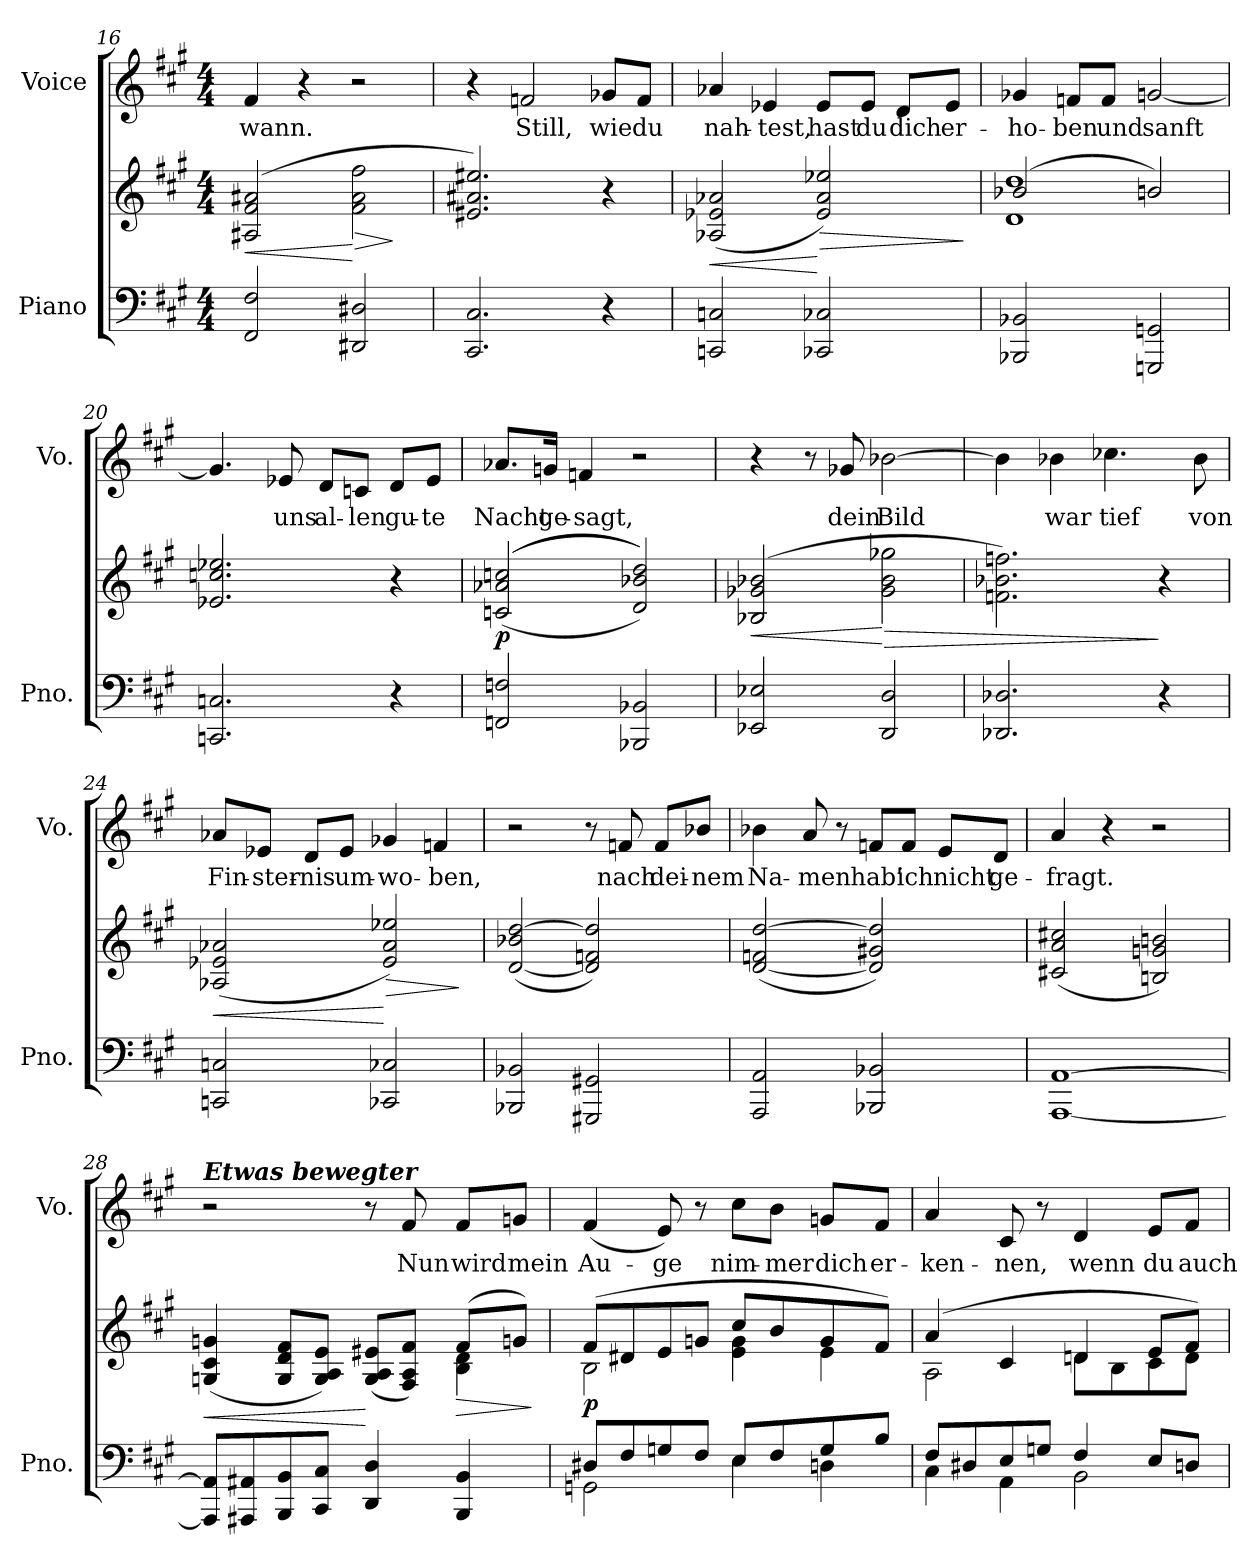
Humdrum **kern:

**kern	**kern	**dynam	**kern	**text
*part2	*part2	*part2	*part1	*part1
*staff3	*staff2	*staff2/3	*staff1	*staff1
*I"Piano	*	*	*I"Voice	*
*I'Pno.	*	*	*I'Vo.	*
*clefF4	*clefG2	*	*clefG2	*
*k[f#c#g#]	*k[f#c#g#]	*	*k[f#c#g#]	*
*M4/4	*M4/4	*	*M4/4	*
=16	=16	=16	=16	=16
!	!	!LO:HP:b	!	!
2FF#/ 2F#/	(2A#X/ 2f#/ 2a#X/	<	4f#/	-wann.
.	.	.	4r	.
!	!	!LO:HP:n=1:b	!	!
2DD#X/ 2D#X/	2f#\ 2a#\ 2ff#\	[ >	2r	.
.	.	]	.	.
=17	=17	=17	=17	=17
2.CC#/ 2.C#/	2.e#X/ 2.a#X/ 2.ee#X/)	.	4r	.
.	.	.	2fn/	Still,
4r	4r	.	8g-X/L	wie
.	.	.	8f/J	du
=18	=18	=18	=18	=18
!	!	!LO:HP:b	!	!
2CCn/ 2Cn/	(2A-X/ 2e-X/ 2a-X/	<	4a-X/	nah-
.	.	.	4e-X/	-test,
!	!	!LO:HP:n=1:b	!	!
2CC-X/ 2C-X/	2e-/ 2a-/ 2ee-X/)	[ >	8e-/L	hast
.	.	.	8e-/J	du
.	.	.	8d/L	dich
.	.	.	8e-/J	er-
.	.	]	.	.
=19	=19	=19	=19	=19
*	*^	*	*	*
2BBB-X/ 2BB-X/	(2b-X/	1d 1dd	.	4g-X/	-ho-
.	.	.	.	8fn/L	-ben
.	.	.	.	8f/J	und
2GGGn/ 2GGn/	2bn/)	.	.	[2gn/	sanft
*	*v	*v	*	*	*
=20	=20	=20	=20	=20
2.CCn/ 2.Cn/	2.e-X/ 2.ccn/ 2.ee-X/	.	4.g/]	.
.	.	.	8e-X/	uns
.	.	.	8d/L	al-
.	.	.	8cn/J	-len
4r	4r	.	8d/L	gu-
.	.	.	8e-/J	-te
=21	=21	=21	=21	=21
!	!	!LO:DY:b	!	!
2FFn/ 2Fn/	(>(<(2cn/ 2a-X/ 2ccn/	p	8.a-X/L	Nacht
.	.	.	16gn/Jk	ge-
.	.	.	4fn/	-sagt,
2BBB-X/ 2BB-X/	2d/ 2b-X/ 2dd/)))	.	2r	.
=22	=22	=22	=22	=22
!	!	!LO:HP:b	!	!
2EE-X/ 2E-X/	(2B-X/ 2g-X/ 2b-X/	<	4r	.
.	.	.	8r	.
.	.	.	8g-X/	dein
!	!	!LO:HP:n=1:b	!	!
2DD/ 2D/	2g-\ 2b-\ 2gg-X\	[ >	[2b-X\	Bild
=23	=23	=23	=23	=23
2.DD-X/ 2.D-X/	2.fn\ 2.b-X\ 2.ffn\)	.	4b-\]	.
.	.	.	4b-X\	war
.	.	.	4.cc-X\	tief
4r	4r	]	.	.
.	.	.	8b-\	von
=24	=24	=24	=24	=24
!	!	!LO:HP:b	!	!
2CCn/ 2Cn/	(>2A-X/ 2e-X/ 2a-X/	<	8a-X/L	Fin-
.	.	.	8e-X/J	-ster-
.	.	.	8d/L	-nis
.	.	.	8e-/J	um-
!	!	!LO:HP:n=1:b	!	!
2CC-X/ 2C-X/	2e-/ 2a-/ 2ee-X/)	[ >	4g-X/	-wo-
.	.	.	4fn/	-ben,
.	.	]	.	.
=25	=25	=25	=25	=25
2BBB-X/ 2BB-X/	([2d/ 2b-X/ [2dd/	.	2r	.
2GGG#X/ 2GG#X/	2d/] 2fn/ 2dd/])	.	8r	.
.	.	.	8fn/	nach
.	.	.	8f/L	dei-
.	.	.	8b-X/J	-nem
=26	=26	=26	=26	=26
2AAA/ 2AA/	(<[2d/ 2fn/ [2dd/	.	4b-X\	Na-
.	.	.	8a/	-men
.	.	.	8r	.
2BBB-X/ 2BB-X/	2d/] 2g#X/ 2dd/])	.	8fn/L	hab'
.	.	.	8f/J	ich
.	.	.	8e/L	nicht
.	.	.	8d/J	ge-
=27	=27	=27	=27	=27
[1AAA [1AA	(2c#X/ 2a/ 2cc#X/	.	4a/	-fragt.
.	.	.	4r	.
.	2Bn/ 2gn/ 2bn/)	.	2r	.
=28	=28	=28	=28	=28
!	!	!	!LO:TX:a:Bi:t=Etwas bewegter	!
!	!	!LO:HP:b	!	!
*	*^	*	*	*
8AAA/] 8AA/]L	(>4Gn/ 4c#/ 4gn/	2.ryy	<	2r	.
8AAA#X/ 8AA#X/	.	.	.	.	.
8BBB/ 8BB/	8G/ 8d/ 8f#/L	.	.	.	.
8CC#/ 8C#/J	8G/ 8A/ 8e/J)	.	.	.	.
4DD/ 4D/	(>8G/ 8A/ 8e#X/L	.	[	8r	.
.	8F#/ 8A/ 8f#/J)	.	.	8f#/	Nun
!	!	!	!LO:HP:b	!	!
4BBB/ 4BB/	(>8f#/L	4B\ 4d\	>	8f#/L	wird
.	8gn/J)	.	.	8gn/J	mein
*	*v	*v	*	*	*
.	.	]	.	.
=29	=29	=29	=29	=29
*^	*^	*	*	*
!	!	!	!	!LO:DY:b	!	!
8D#X/L	2GGn\	(8f#/L	2B\	p	(4f#/	Au-
8F#/	.	8d#X/	.	.	.	.
8Gn/	.	8e/	.	.	8e/)	-ge
8F#/J	.	8gn/J	.	.	8r	.
8E/L	4E\	8cc#/L	4e\ 4g\	.	8cc#\L	nim-
8F#/	.	8b/	.	.	8b\J	-mer
8G/	4Dn\	8g/	4e\	.	8gn/L	dich
8B/J	.	8f#/J)	.	.	8f#/J	er-
=30	=30	=30	=30	=30	=30	=30
8F#/L	4C#\	(4a/	2A\	.	4a/	-ken-
8D#X/	.	.	.	.	.	.
8E/	4AA\	4c#/	.	.	8c#/	-nen,
8Gn/J	.	.	.	.	8r	.
4F#/	2BB\	4dn/	8d\L	.	4d/	wenn
.	.	.	8B\	.	.	.
8E/L	.	8e/L	8c#\	.	8e/L	du
8Dn/J	.	8f#/J)	8d\J	.	8f#/J	auch
*v	*v	*	*	*	*	*
*	*v	*v	*	*	*
=	=	=	=	=
*-	*-	*-	*-	*-
